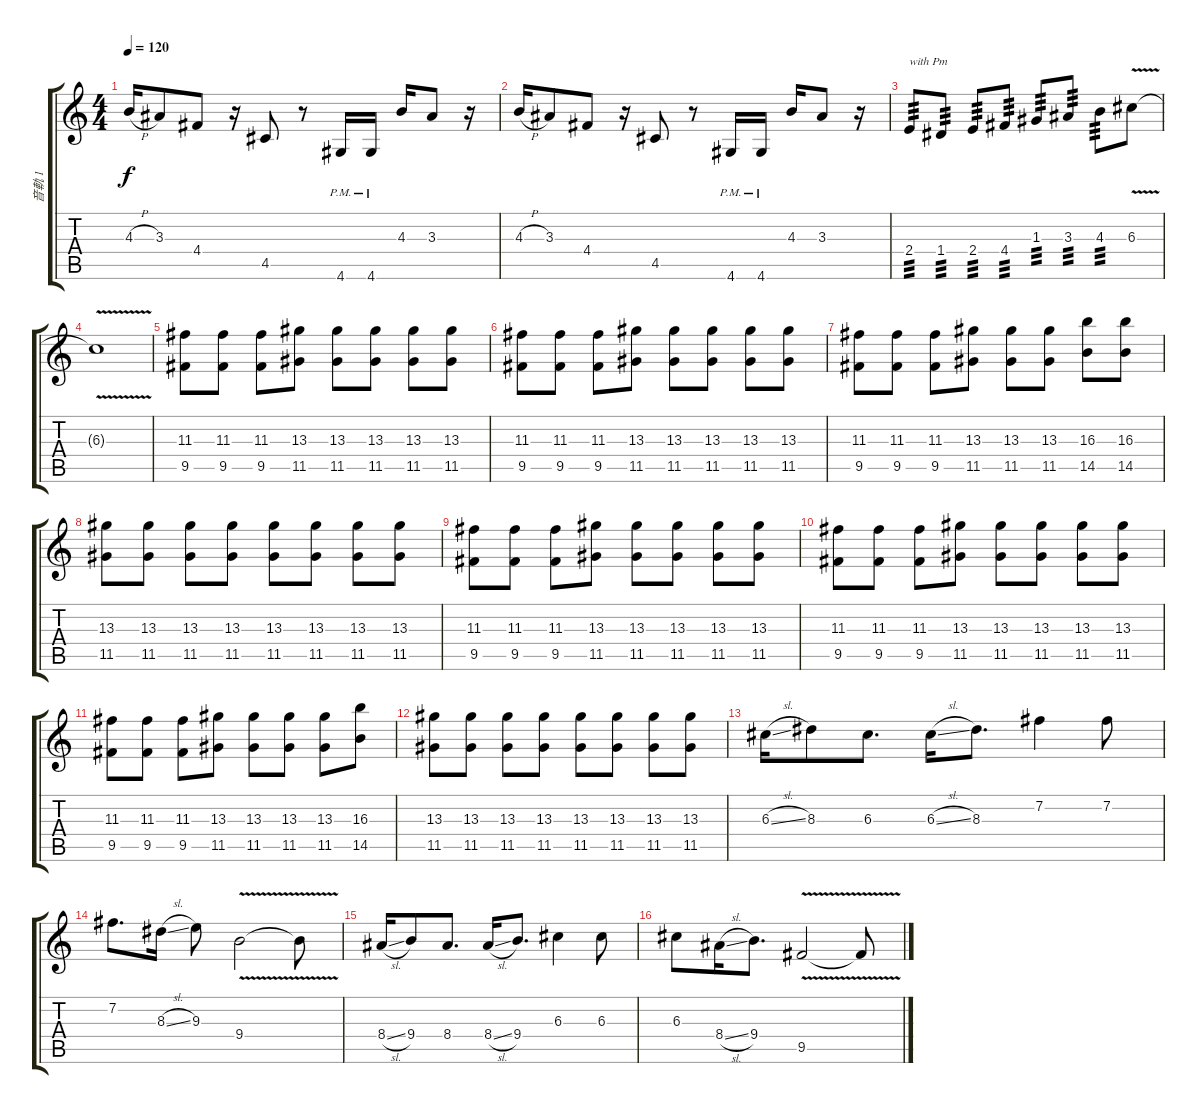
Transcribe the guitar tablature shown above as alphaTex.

\track ("音軌 1" "音軌 1") {instrument overdrivenguitar}
\staff {score tabs}
\tuning (E4 B3 G3 D3 A2 E2) {hide}
\ts (4 4)
\tempo 120
\clef g2
\ks c
4.3{h}.16{dy f} 3.3.8 4.4.8 r.16 4.5.8 r.8 4.6{pm}.16 4.6{pm}.16 4.3.16 3.3.8 r.16 |
4.3{h}.16 3.3.8 4.4.8 r.16 4.5.8 r.8 4.6{pm}.16 4.6{pm}.16 4.3.16 3.3.8 r.16 |
2.4.8{txt "with Pm" tp 3} 1.4.8{tp 3} 2.4.8{tp 3} 4.4.8{tp 3} 1.3.8{tp 3} 3.3.8{tp 3} 4.3.8{tp 3} 6.3{v}.8 |
6.3{v t}.1 |
(11.3 9.5).8 (11.3 9.5).8 (11.3 9.5).8 (13.3 11.5).8 (13.3 11.5).8 (13.3 11.5).8 (13.3 11.5).8 (13.3 11.5).8 |
(11.3 9.5).8 (11.3 9.5).8 (11.3 9.5).8 (13.3 11.5).8 (13.3 11.5).8 (13.3 11.5).8 (13.3 11.5).8 (13.3 11.5).8 |
(11.3 9.5).8 (11.3 9.5).8 (11.3 9.5).8 (13.3 11.5).8 (13.3 11.5).8 (13.3 11.5).8 (16.3 14.5).8 (16.3 14.5).8 |
(13.3 11.5).8 (13.3 11.5).8 (13.3 11.5).8 (13.3 11.5).8 (13.3 11.5).8 (13.3 11.5).8 (13.3 11.5).8 (13.3 11.5).8 |
(11.3 9.5).8 (11.3 9.5).8 (11.3 9.5).8 (13.3 11.5).8 (13.3 11.5).8 (13.3 11.5).8 (13.3 11.5).8 (13.3 11.5).8 |
(11.3 9.5).8 (11.3 9.5).8 (11.3 9.5).8 (13.3 11.5).8 (13.3 11.5).8 (13.3 11.5).8 (13.3 11.5).8 (13.3 11.5).8 |
(11.3 9.5).8 (11.3 9.5).8 (11.3 9.5).8 (13.3 11.5).8 (13.3 11.5).8 (13.3 11.5).8 (13.3 11.5).8 (16.3 14.5).8 |
(13.3 11.5).8 (13.3 11.5).8 (13.3 11.5).8 (13.3 11.5).8 (13.3 11.5).8 (13.3 11.5).8 (13.3 11.5).8 (13.3 11.5).8 |
6.3{sl}.16 8.3.8 6.3.8{d} 6.3{sl}.16 8.3.8{d} 7.2.4 7.2.8 |
7.2.8{d} 8.3{sl}.16 9.3.8 9.4{v}.2 9.4{t}.8 |
8.4{sl}.16 9.4.8 8.4.8{d} 8.4{sl}.16 9.4.8{d} 6.3.4 6.3.8 |
6.3.8 8.4{sl}.16 9.4.8{d} 9.5{v}.2 9.5{t}.8
